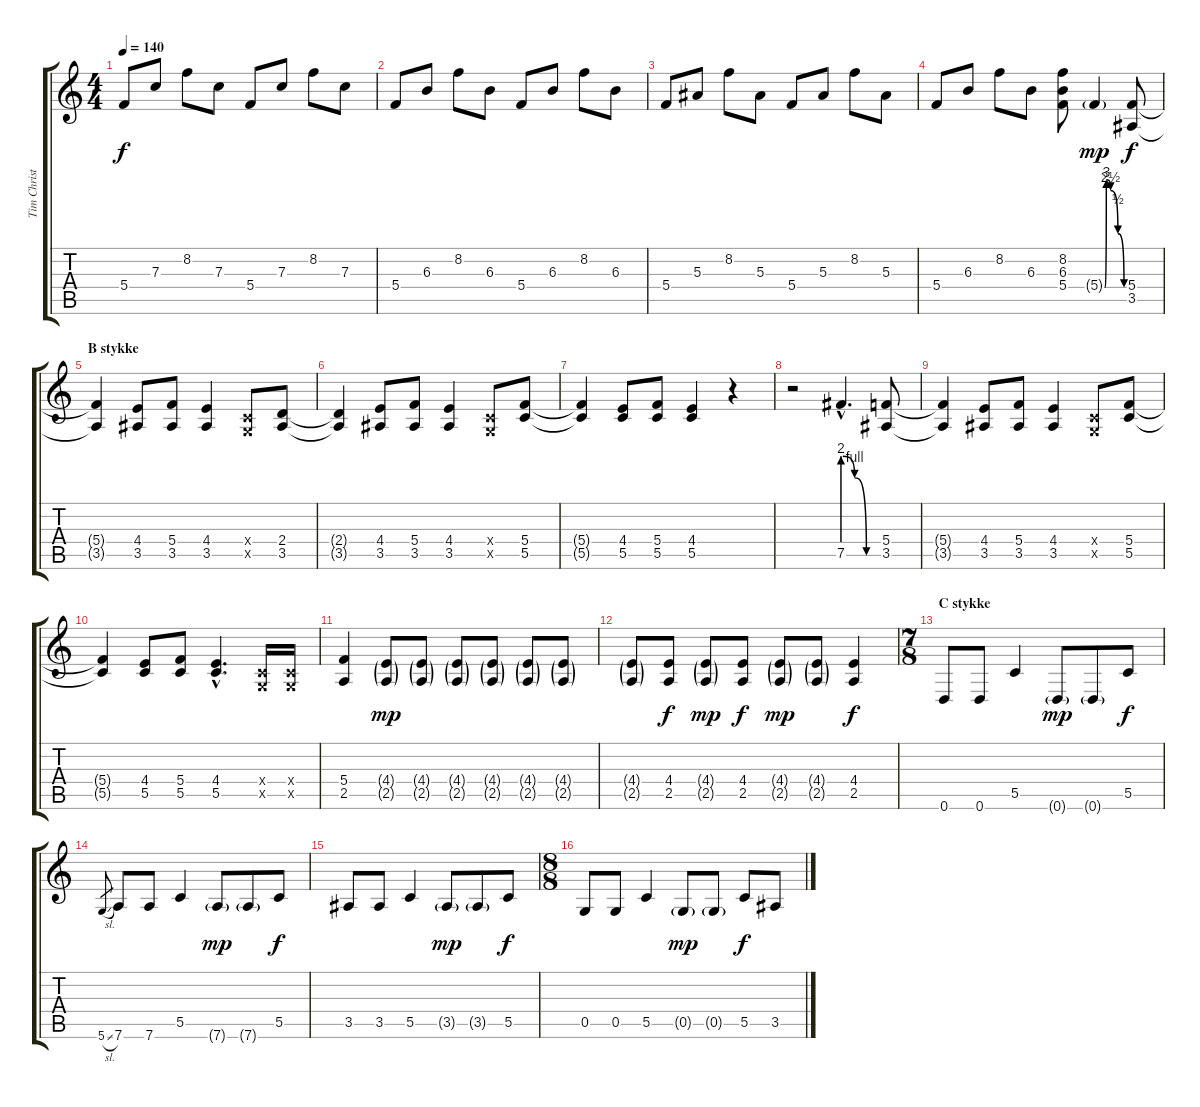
\track ("Tim Christensen (Guitar 1)" "Tim Christ") {instrument distortionguitar}
\staff {score tabs}
\tuning (D4 A3 F3 C3 G2 D2) {hide}
\ts (4 4)
\tempo 140
\clef g2
\ks c
5.4.8{dy f} 7.3.8 8.2.8 7.3.8 5.4.8 7.3.8 8.2.8 7.3.8 |
5.4.8 6.3.8 8.2.8 6.3.8 5.4.8 6.3.8 8.2.8 6.3.8 |
5.4.8 5.3.8 8.2.8 5.3.8 5.4.8 5.3.8 8.2.8 5.3.8 |
5.4.8 6.3.8 8.2.8 6.3.8 (8.2 6.3 5.4).8 5.4{be (custom 0 0 5 12 18 10 41 2 60 0) g}.4{dy mp} (5.4 3.5).8{dy f} |
\section ("" "B stykke")
(5.4{t} 3.5{t}).4 (4.4 3.5).8 (5.4 3.5).8 (4.4 3.5).4 (0.4{x} 0.5{x}).8 (2.4 3.5).8 |
(2.4{t} 3.5{t}).4 (4.4 3.5).8 (5.4 3.5).8 (4.4 3.5).4 (0.4{x} 0.5{x}).8 (5.4 5.5).8 |
(5.4{t} 5.5{t}).4 (4.4 5.5).8 (5.4 5.5).8 (4.4 5.5).4 r.4 |
r.2 7.5{be (custom 0 8 20 4 40 0 60 0) hac}.4{d} (5.4 3.5).8 |
(5.4{t} 3.5{t}).4 (4.4 3.5).8 (5.4 3.5).8 (4.4 3.5).4 (0.4{x} 0.5{x}).8 (5.4 5.5).8 |
(5.4{t} 5.5{t}).4 (4.4 5.5).8 (5.4 5.5).8 (4.4{hac} 5.5{hac}).4{d} (0.4{x} 0.5{x}).16 (0.4{x} 0.5{x}).16 |
(5.4 2.5).4 (4.4{g} 2.5{g}).8{dy mp} (4.4{g} 2.5{g}).8 (4.4{g} 2.5{g}).8 (4.4{g} 2.5{g}).8 (4.4{g} 2.5{g}).8 (4.4{g} 2.5{g}).8 |
(4.4{g} 2.5{g}).8 (4.4 2.5).8{dy f} (4.4{g} 2.5{g}).8{dy mp} (4.4 2.5).8{dy f} (4.4{g} 2.5{g}).8{dy mp} (4.4{g} 2.5{g}).8 (4.4 2.5).4{dy f} |
\ts (7 8)
\section ("" "C stykke")
0.6.8 0.6.8 5.5.4 0.6{g}.8{dy mp} 0.6{g}.8 5.5.8{dy f} |
5.6{sl}.8{gr} 7.6.8 7.6.8 5.5.4 7.6{g}.8{dy mp} 7.6{g}.8 5.5.8{dy f} |
3.5.8 3.5.8 5.5.4 3.5{g}.8{dy mp} 3.5{g}.8 5.5.8{dy f} |
\ts (8 8)
0.5.8 0.5.8 5.5.4 0.5{g}.8{dy mp} 0.5{g}.8 5.5.8{dy f} 3.5.8
